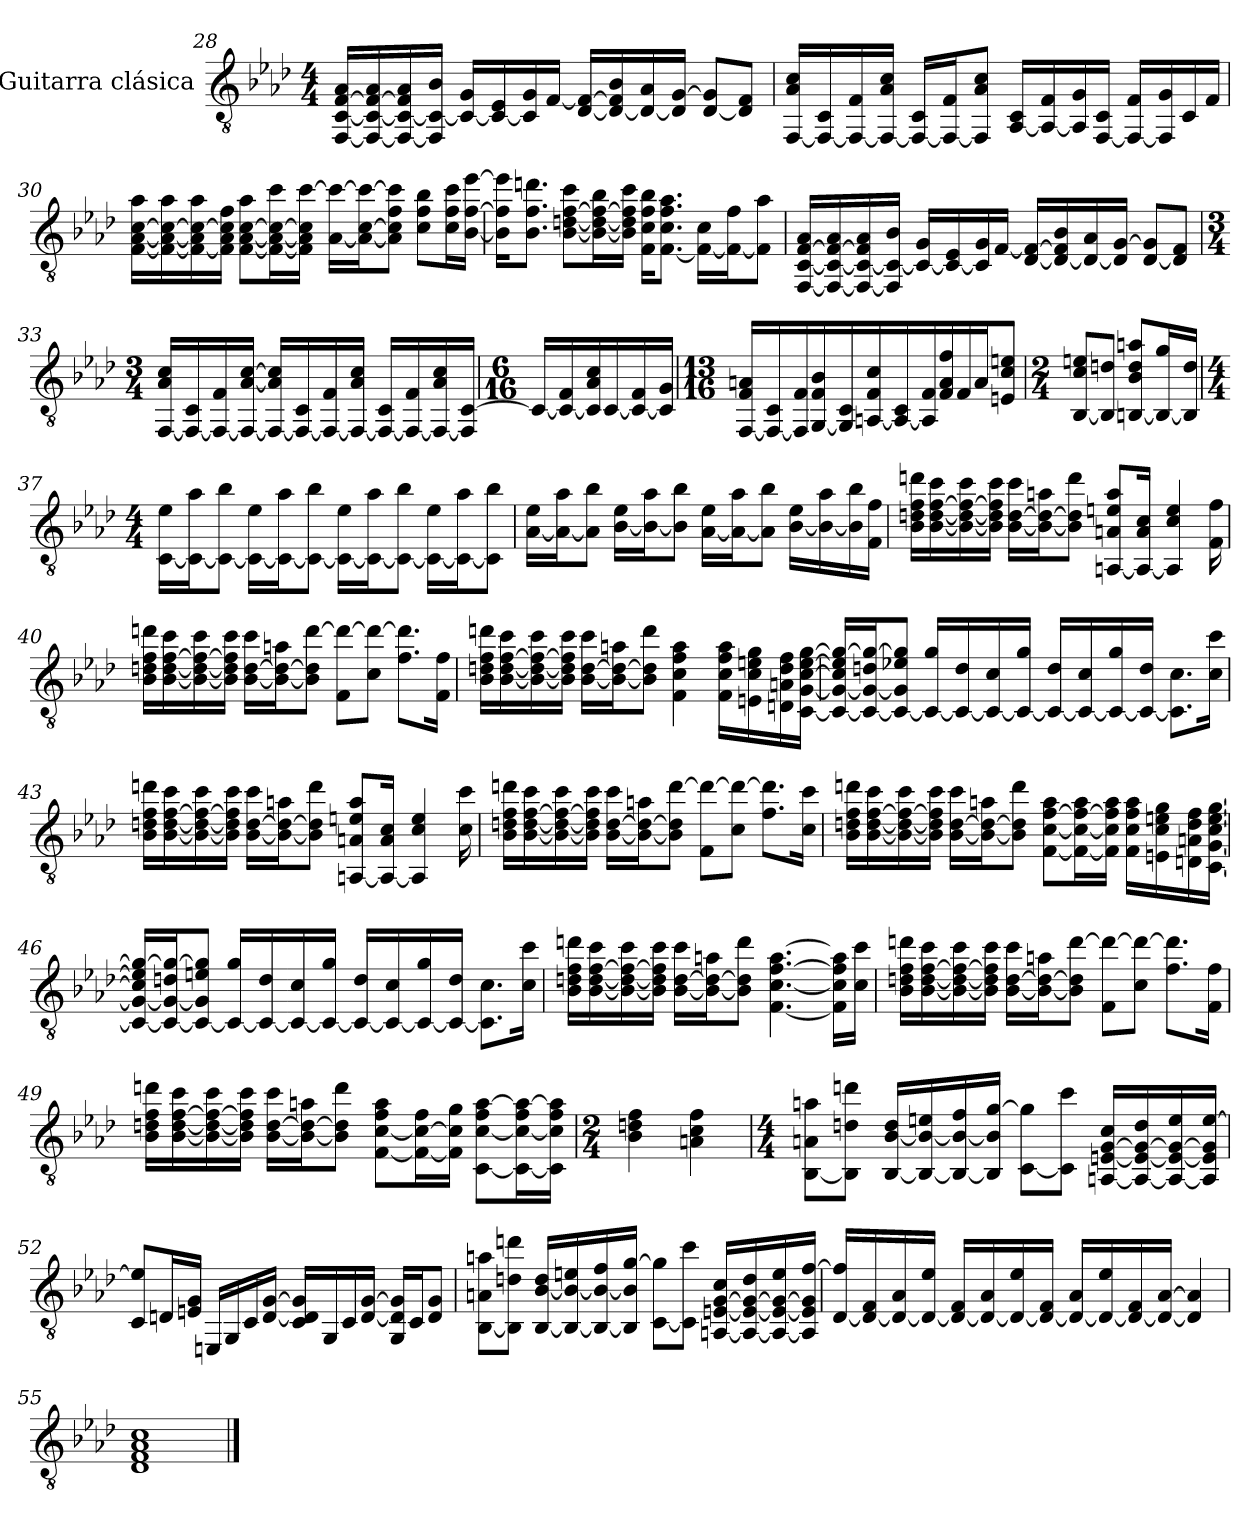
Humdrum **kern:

**kern
*part1
*staff1
*I"Guitarra clásica
*I'Guit.
!!LO:LB:g=z
*clefGv2
*k[b-e-a-d-]
*M4/4
=28
[16FF/ [16C/ [16F/ 16A-/LL
16FF/_ 16C/_ 16F/_ 16A-/
16FF/_ 16C/_ 16F/] 16A-/
16FF/] 16C/_ 16B-/JJ
16C/_ 16G/LL
16C/_ 16E-/
16C/] 16G/
[16F/JJ
[16D-/ 16F/_LL
16D-/_ 16F/] 16B-/
16D-/_ 16A-/
16D-/] [16G/JJ
[8D-/ 8G/]L
8D-/] 8F/J
=29
[16FF/ 16A-/ 16c/LL
16FF/_ 16C/
16FF/_ 16F/
16FF/_ 16A-/ 16c/JJ
16FF/_ 16C/LL
16FF/_ 16F/J
8FF/] 8A-/ 8c/J
[16AA-/ 16C/LL
16AA-/_ 16F/
16AA-/] 16G/
[16FF/ 16C/JJ
16FF/_ 16F/LL
16FF/] 16G/
16C/
16F/JJ
!!LO:LB:g=z
=30
[16F\ [16A-\ [16c\ 16a-\LL
16F\_ 16A-\_ 16c\_ 16a-\
16F\_ 16A-\] 16c\_ 16a-\
16F\] 16A-\ 16c\] 16f\JJ
[8F\ [8A-\ [8c\ 8a-\L
16F\_ 16A-\_ 16c\_ 16cc\L
16F\] 16A-\] 16c\] [16cc\JJ
[16A-\ 16cc\_LL
16A-\_ [16c\ 16cc\_J
8A-\] 8c\] 8f\ 8cc\]J
8c\ 8f\ 8b-\L
16c\ 16f\ 16cc\L
[16B-\ [16f\ [16ee-\JJ
=31
16B-\] 16f\] 16ee-\]KL
8.B-\ 8.f\ 8.ddn\J
[8B-\ [8dn\ [8f\ 8cc\L
16B-\_ 16d\_ 16f\_ 16b-\L
16B-\] 16d\] 16f\] 16cc\JJ
16F\ 16c\ 16f\ 16b-\KL
[8.F\ 8.c\ 8.f\ 8.a-\J
16F\_ 16c\LL
16F\_ 16f\J
8F\] 8a-\J
!!LO:LB:g=z
=32
[16FF/ [16C/ [16F/ 16A-/LL
16FF/_ 16C/_ 16F/_ 16A-/
16FF/_ 16C/_ 16F/] 16A-/
16FF/] 16C/_ 16B-/JJ
16C/_ 16G/LL
16C/_ 16E-/
16C/] 16G/
[16F/JJ
[16D-/ 16F/_LL
16D-/_ 16F/] 16B-/
16D-/_ 16A-/
16D-/] [16G/JJ
[8D-/ 8G/]L
8D-/] 8F/J
=33
*M3/4
[16FF/ 16A-/ 16c/LL
16FF/_ 16C/
16FF/_ 16F/
16FF/_ [16A-/ [16c/JJ
16FF/_ 16A-/] 16c/]LL
16FF/_ 16C/
16FF/_ 16F/
16FF/_ 16A-/ 16c/JJ
16FF/_ 16C/LL
16FF/_ 16F/
16FF/_ 16A-/ 16c/
16FF/] [16C/JJ
!!LO:LB:g=z
=34
*M6/16
16C/LL_
16C/_ 16F/
16C/] 16A-/ 16c/
[16C/
16C/_ 16F/
16C/] 16G/JJ
=35
*M13/16
[16FF/ 16F/ 16An/LL
16FF/_ 16C/
16FF/] 16F/
[16GG/ 16F/ 16B-/
16GG/] 16C/
[16AAn/ 16F/ 16c/
16AA/_ 16C/
16AA/] 16F/
16F/ 16A/ 16f/
16F/
16A/J
8En/ 8c/ 8en/J
=36
*M2/4
[8BB-/ 8c/ 8en/L
8BB-/] 8dn/J
[8BBn/ 8B-/ 8d/ 8an/L
16BB/_ 16g/L
16BB/] 16d/JJ
!!LO:LB:g=z
=37
*M4/4
[16C\ 16e-\LL
16C\_ 16a-\J
8C\_ 8b-\J
16C\_ 16e-\LL
16C\_ 16a-\J
8C\_ 8b-\J
16C\_ 16e-\LL
16C\_ 16a-\J
8C\_ 8b-\J
16C\_ 16e-\LL
16C\_ 16a-\J
8C\] 8b-\J
=38
[16A-\ 16e-\LL
16A-\_ 16a-\J
8A-\] 8b-\J
[16B-\ 16e-\LL
16B-\_ 16a-\J
8B-\] 8b-\J
[16A-\ 16e-\LL
16A-\_ 16a-\J
8A-\] 8b-\J
[16B-\ 16e-\LL
16B-\_ 16a-\
16B-\] 16b-\
16F\ 16f\JJ
!!LO:PB:g=z
=39
16B-\ 16dn\ 16f\ 16ddn\LL
[16B-\ [16d\ [16f\ 16cc\
16B-\_ 16d\_ 16f\_ 16cc\
16B-\] 16d\] 16f\] 16cc\JJ
[16B-\ [16d\ 16cc\LL
16B-\_ 16d\_ 16an\J
8B-\] 8d\] 8dd\J
[8AAn/ 8An/ 8en/ 8a/L
16AA/_ 16A/ 16c/Jk
4AA/] 4c/ 4e/
16F\ 16f\
=40
16B-\ 16dn\ 16f\ 16ddn\LL
[16B-\ [16d\ [16f\ 16cc\
16B-\_ 16d\_ 16f\_ 16cc\
16B-\] 16d\] 16f\] 16cc\JJ
[16B-\ [16d\ 16cc\LL
16B-\_ 16d\_ 16an\J
8B-\] 8d\] [8dd\J
8F\ 8dd\_L
8c\ 8dd\_J
8.f\ 8.dd\]L
16F\ 16f\Jk
!!LO:LB:g=z
=41
16B-\ 16dn\ 16f\ 16ddn\LL
[16B-\ [16d\ [16f\ 16cc\
16B-\_ 16d\_ 16f\_ 16cc\
16B-\] 16d\] 16f\] 16cc\JJ
[16B-\ [16d\ 16cc\LL
16B-\_ 16d\_ 16an\J
8B-\] 8d\] 8dd\J
4F\ 4c\ 4f\ 4a\
16F\ 16c\ 16f\ 16a\LL
16En\ 16c\ 16en\ 16g\
16Dn\ 16An\ 16d\ 16f\
[16C\ [16G\ [16c\ [16e\ [16g\JJ
=42
16C/_ 16G/_ 16c/] 16e/] 16g/_LL
16C/_ 16G/_ 16dn/ 16g/_J
8C/_ 8G/] 8e-X/ 8g/]J
16C/_ 16g/LL
16C/_ 16d/
16C/_ 16c/
16C/_ 16g/JJ
16C/_ 16d/LL
16C/_ 16c/
16C/_ 16g/
16C/_ 16d/JJ
8.C\] 8.c\L
16c\ 16cc\Jk
!!LO:LB:g=z
=43
16B-\ 16dn\ 16f\ 16ddn\LL
[16B-\ [16d\ [16f\ 16cc\
16B-\_ 16d\_ 16f\_ 16cc\
16B-\] 16d\] 16f\] 16cc\JJ
[16B-\ [16d\ 16cc\LL
16B-\_ 16d\_ 16an\J
8B-\] 8d\] 8dd\J
[8AAn/ 8An/ 8en/ 8a/L
16AA/_ 16A/ 16c/Jk
4AA/] 4c/ 4e/
16c\ 16cc\
=44
16B-\ 16dn\ 16f\ 16ddn\LL
[16B-\ [16d\ [16f\ 16cc\
16B-\_ 16d\_ 16f\_ 16cc\
16B-\] 16d\] 16f\] 16cc\JJ
[16B-\ [16d\ 16cc\LL
16B-\_ 16d\_ 16an\J
8B-\] 8d\] [8dd\J
8F\ 8dd\_L
8c\ 8dd\_J
8.f\ 8.dd\]L
16c\ 16cc\Jk
!!LO:LB:g=z
=45
16B-\ 16dn\ 16f\ 16ddn\LL
[16B-\ [16d\ [16f\ 16cc\
16B-\_ 16d\_ 16f\_ 16cc\
16B-\] 16d\] 16f\] 16cc\JJ
[16B-\ [16d\ 16cc\LL
16B-\_ 16d\_ 16an\J
8B-\] 8d\] 8dd\J
[8F\ [8c\ [8f\ 8a\L
16F\_ 16c\_ 16f\_ 16a\L
16F\] 16c\] 16f\] 16a\JJ
16F\ 16c\ 16f\ 16a\LL
16En\ 16c\ 16en\ 16g\
16Dn\ 16An\ 16d\ 16f\
[16C\ [16G\ [16c\ [16e\ [16g\JJ
=46
16C/_ 16G/_ 16c/] 16e/] 16g/_LL
16C/_ 16G/_ 16dn/ 16g/_J
8C/_ 8G/] 8en/ 8g/]J
16C/_ 16g/LL
16C/_ 16d/
16C/_ 16c/
16C/_ 16g/JJ
16C/_ 16d/LL
16C/_ 16c/
16C/_ 16g/
16C/_ 16d/JJ
8.C\] 8.c\L
16c\ 16cc\Jk
!!LO:LB:g=z
=47
16B-\ 16dn\ 16f\ 16ddn\LL
[16B-\ [16d\ [16f\ 16cc\
16B-\_ 16d\_ 16f\_ 16cc\
16B-\] 16d\] 16f\] 16cc\JJ
[16B-\ [16d\ 16cc\LL
16B-\_ 16d\_ 16an\J
8B-\] 8d\] 8dd\J
[4.F\ [4.c\ [4.f\ [4.a\
16F\] 16c\] 16f\] 16a\]LL
16c\ 16cc\JJ
=48
16B-\ 16dn\ 16f\ 16ddn\LL
[16B-\ [16d\ [16f\ 16cc\
16B-\_ 16d\_ 16f\_ 16cc\
16B-\] 16d\] 16f\] 16cc\JJ
[16B-\ [16d\ 16cc\LL
16B-\_ 16d\_ 16an\J
8B-\] 8d\] [8dd\J
8F\ 8dd\_L
8c\ 8dd\_J
8.f\ 8.dd\]L
16F\ 16f\Jk
!!LO:LB:g=z
=49
16B-\ 16dn\ 16f\ 16ddn\LL
[16B-\ [16d\ [16f\ 16cc\
16B-\_ 16d\_ 16f\_ 16cc\
16B-\] 16d\] 16f\] 16cc\JJ
[16B-\ [16d\ 16cc\LL
16B-\_ 16d\_ 16an\J
8B-\] 8d\] 8dd\J
[8F\ [8c\ 8f\ 8a\L
16F\_ 16c\_ 16f\L
16F\] 16c\] 16g\JJ
[8C\ [8c\ 8f\ [8a\L
16C\_ 16c\_ 16f\ 16a\_L
16C\] 16c\] 16f\ 16a\]JJ
=50
*M2/4
4B-\ 4dn\ 4f\
4An\ 4c\ 4f\
=51
*M4/4
[8BB-\ 8An\ 8an\L
8BB-\] 8dn\ 8ddn\J
[16BB-/ [16B-/ 16d/LL
16BB-/_ 16B-/_ 16en/
16BB-/_ 16B-/_ 16f/
16BB-/] 16B-/] [16g/JJ
[8C\ 8g\]L
8C\] 8cc\J
[16AAn/ [16En/ [16G/ 16c/LL
16AA/_ 16E/_ 16G/_ 16d/
16AA/_ 16E/_ 16G/_ 16e/
16AA/] 16E/] 16G/] [16e/JJ
!!LO:LB:g=z
=52
8C/ 8e/]L
16Dn/L
16En/ 16G/JJ
16EEn/LL
16GG/
16C/
[16D/ [16G/JJ
16C/ 16D/] 16G/]LL
16GG/
16C/
[16D/ [16G/JJ
16GG/ 16D/] 16G/]LL
16C/J
8D/ 8G/J
=53
[8BB-\ 8An\ 8an\L
8BB-\] 8dn\ 8ddn\J
[16BB-/ [16B-/ 16d/LL
16BB-/_ 16B-/_ 16en/
16BB-/_ 16B-/_ 16f/
16BB-/] 16B-/] [16g/JJ
[8C\ 8g\]L
8C\] 8cc\J
[16AAn/ [16En/ [16G/ 16c/LL
16AA/_ 16E/_ 16G/_ 16d/
16AA/_ 16E/_ 16G/_ 16e/
16AA/] 16E/] 16G/] [16f/JJ
!!LO:LB:g=z
=54
[16D-/ 16f/]LL
16D-/_ 16F/
16D-/_ 16A-/
16D-/_ 16e-/JJ
16D-/_ 16F/LL
16D-/_ 16A-/
16D-/_ 16e-/
16D-/_ 16F/JJ
16D-/_ 16A-/LL
16D-/_ 16e-/
16D-/_ 16F/
16D-/_ [16A-/JJ
4D-/] 4A-/]
=55
1D- 1F 1A- 1c
==
*-
